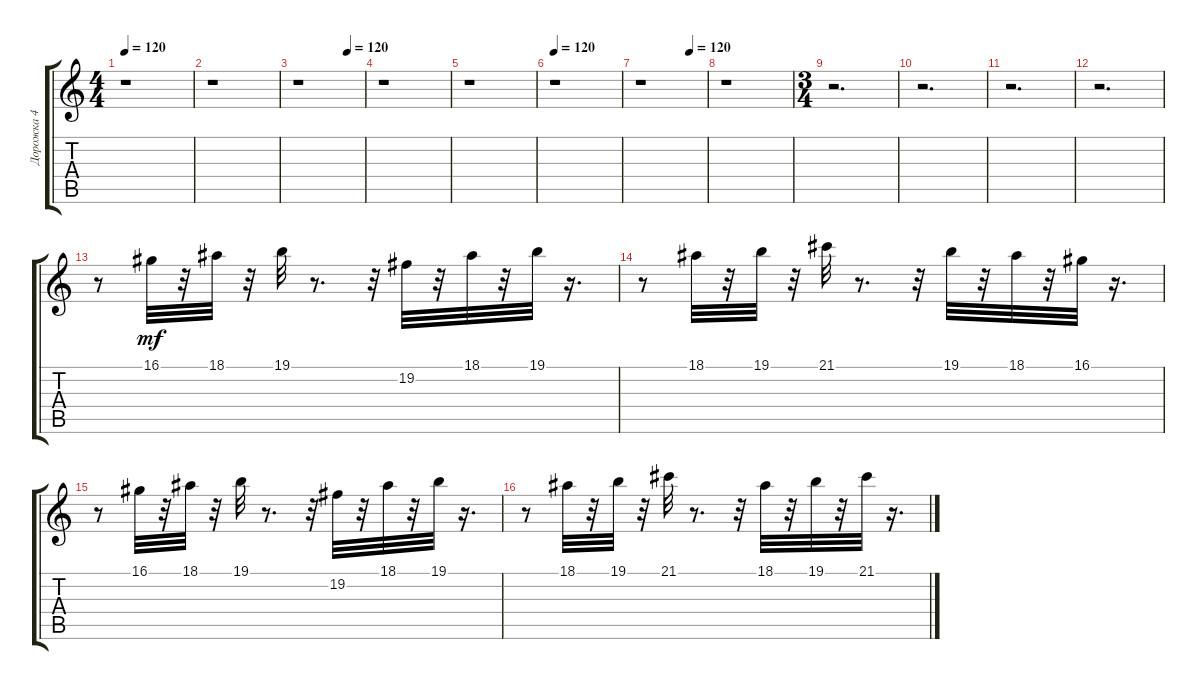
\track ("Дорожка 4" "Дорожка 4") {instrument violin}
\staff {score tabs}
\tuning (E4 B3 G3 D3 A2 E2) {hide}
\ts (4 4)
\tempo 120
\clef g2
\ks c
r.1{dy f} |
r.1 |
\tempo (120 0.75)
r.1 |
r.1 |
r.1 |
\tempo 120
r.1 |
\tempo (120 0.75)
r.1 |
r.1 |
\ts (3 4)
r.2{d} |
r.2{d} |
r.2{d} |
r.2{d} |
r.8 16.1.32{dy mf} r.32 18.1.32 r.32 19.1.32 r.8{d} r.32 19.2.32 r.32 18.1.32 r.32 19.1.32 r.16{d} |
r.8 18.1.32 r.32 19.1.32 r.32 21.1.32 r.8{d} r.32 19.1.32 r.32 18.1.32 r.32 16.1.32 r.16{d} |
r.8 16.1.32 r.32 18.1.32 r.32 19.1.32 r.8{d} r.32 19.2.32 r.32 18.1.32 r.32 19.1.32 r.16{d} |
r.8 18.1.32 r.32 19.1.32 r.32 21.1.32 r.8{d} r.32 18.1.32 r.32 19.1.32 r.32 21.1.32 r.16{d}
